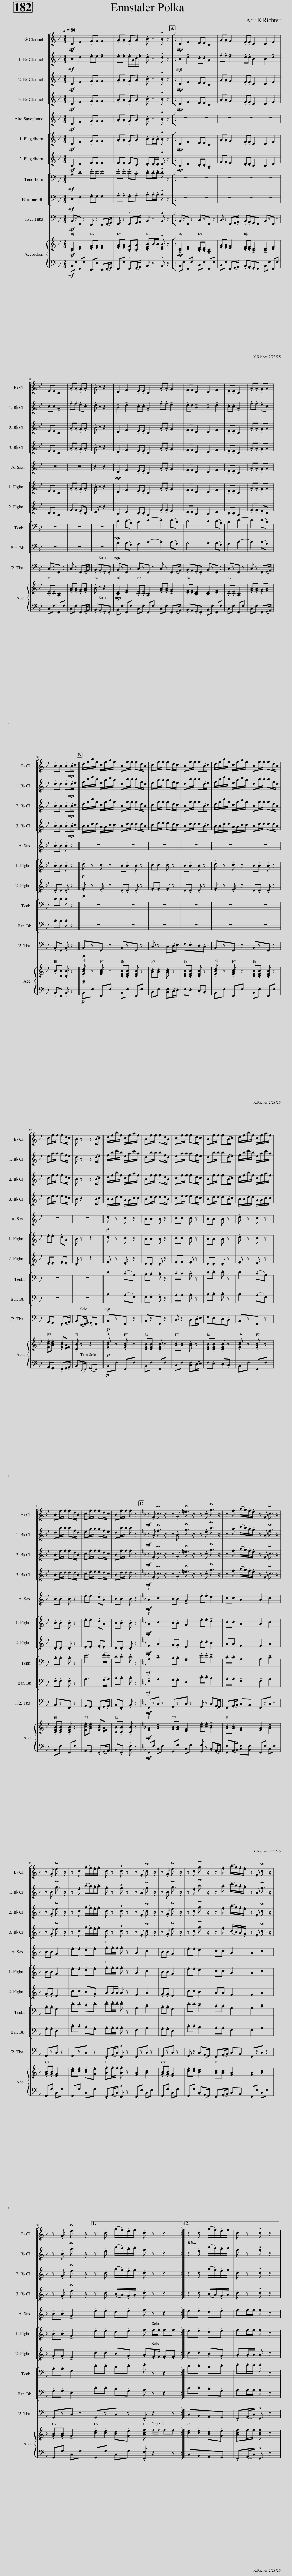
X:1
%%score [ 1 2 3 4 ] 5 [ 6 7 ] [ 8 9 ] [ ] [ ] [ ] 10 { 11 | 12 }
L:1/8
Q:1/4=80
M:2/4
I:linebreak $
K:Bb
V:1 treble transpose=3
V:2 treble transpose=-2
V:3 treble transpose=-2
V:4 treble transpose=-2
V:5 treble transpose=-9
V:6 treble transpose=-2
V:7 treble transpose=-2
V:8 treble transpose=-14
V:9 treble transpose=-14
V:10 bass
V:11 treble
V:12 bass
V:1
[K:Bb]!mf!!mf! =B,2 D2 | .=E.E E2 | .^F.F .=E.F | .G z .G z |:!mp! !tenuto!=B,2 !tenuto!D2 | %5
 .C.C !tenuto!A,2 | .^F.F !tenuto!=E2 | .D.D !tenuto!=B,2 | !tenuto!=B,2 !tenuto!D2 |$ .C.C !tenuto!A,2 | %10
 .^F.F .=E.F | .G z z2 || !tenuto!=B,2 !tenuto!D2 | .C.C !tenuto!A,2 | .^F.F !tenuto!=E2 | %15
 .D.D !tenuto!=B,2 | !tenuto!=B,2 !tenuto!D2 | .C.C !tenuto!A,2 | .^F.F .=E.F |$ .G.G .G!mp!(G/A/) || %20
 =B/d/g/d/ A/d/^f/d/ | Gd/d/ d=B/G/ | Ad/d/ d=B/A/ | Gd/d/ d(G/A/) | =B/d/g/d/ A/d/^f/d/ |$ %25
 Gd/d/ d=B/G/ | Ad/d/ d=B/A/ | G z z (G/A/) || =B/d/g/d/ A/d/^f/d/ | Gd/d/ d=B/G/ | %30
 Ad/d/ d=B/A/ |$ Gd/d/ d(G/A/) | =B/d/g/d/ A/d/^f/d/ | Gd/d/ d=B/G/ | Ad/d/ d=B/A/ | %35
 Gd/d/ d z ||[K:F]!mf! z .D PA3/2 z/ |$ z .E P!courtesy!^c3/2 z/ | z .A Pe3/2 z/ | z .d (^f/e/).d/.^c/ | %40
 z .D PA3/2 z/ | z .E P^c3/2 z/ | z .A (e/d/).^c/.d/ | .A z !^!A z |$ z .D PA3/2 z/ | %45
 z .E P^c3/2 z/ | z .A Pe3/2 z/ | z .d (^f/e/).d/.^c/ | z .D PA3/2 z/ | z .E P^c3/2 z/ ||1 %50
 z .A (e/d/).^c/.d/ |$ .A z z2 :|2[Q:1/4=70] z .A[Q:1/4=65] (e/d/).^c/.d/ |[Q:1/4=60] .A z !^!A z |] %54
V:2
[K:Bb]!mf! c2 =e2 | .f.f !tenuto!f2 | .f.f .f/.=B/.d/.f/ | .=e z !^!e z |:!mp! !tenuto!c2 !tenuto!=e2 | %5
 .d.d !tenuto!=B2 | .g.g !tenuto!f2 | .=e.e !tenuto!c2 | !tenuto!c2 !tenuto!=e2 |$ .d.d !tenuto!=B2 | %10
 .g.g .f.d | .=e z z2 || !tenuto!c2 !tenuto!=e2 | .d.d !tenuto!=B2 | .g.g !tenuto!f2 | %15
 .=e.e !tenuto!c2 | !tenuto!c2 !tenuto!=e2 | .d.d !tenuto!=B2 | .g.g .f.d |$ .=e.e .e!mp!(e/f/) || %20
 g/c'/=e'/c'/ f/=b/d'/b/ | =ec'/c'/ c'g/e/ | f=b/b/ bg/f/ | =ec'/c'/ c'(e/f/) | g/c'/=e'/c'/ f/=b/d'/b/ |$ %25
 =ec'/c'/ c'g/e/ | f=b/b/ bg/f/ | =e z z (e/f/) || g/c'/=e'/c'/ f/=b/d'/b/ | =ec'/c'/ c'g/e/ | %30
 f=b/b/ bg/f/ |$ =ec'/c'/ c'(e/f/) | g/c'/=e'/c'/ f/=b/d'/b/ | =ec'/c'/ c'g/e/ | f=b/b/ bg/f/ | %35
 =ec'/c'/ c' z ||[K:F]!mf! z .=B Pg3/2 z/ |$ z .c Pa3/2 z/ | z .^f Pc'3/2 z/ | z .=b (d'/c'/).b/.a/ | %40
 z .=B Pg3/2 z/ | z .c Pa3/2 z/ | z .^f (c'/=b/).a/.b/ | .g z !^!g z |$ z .=B Pg3/2 z/ | %45
 z .c Pa3/2 z/ | z .^f Pc'3/2 z/ | z .=b (d'/c'/).b/.a/ | z .=B Pg3/2 z/ | z .c Pa3/2 z/ ||1 %50
 z .^f (c'/=b/).a/.b/ |$ .g z z2 :|2 z .^f (c'/=b/).a/.b/ | .g z !^!g z |] %54
V:3
[K:Bb]!mf! =E2 G2 | .A.A A2 | .=B.B .A.B | .c z .c z |:!mp! !tenuto!=E2 !tenuto!G2 | %5
 .F.F !tenuto!D2 | .=B.B !tenuto!A2 | .G.G !tenuto!=E2 | !tenuto!=E2 !tenuto!G2 |$ .F.F !tenuto!D2 | %10
 .=B.B .A.B | .c z z2 || !tenuto!=E2 !tenuto!G2 | .F.F !tenuto!D2 | .=B.B !tenuto!A2 | %15
 .G.G !tenuto!=E2 | !tenuto!=E2 !tenuto!G2 | .F.F !tenuto!D2 | .=B.B .A.B |$ .c.c .c!mp!(c/d/) || %20
 =e/g/c'/g/ d/g/=b/g/ | cg/g/ g=e/c/ | dg/g/ g=e/d/ | cg/g/ g(c/d/) | =e/g/c'/g/ d/g/=b/g/ |$ %25
 cg/g/ g=e/c/ | dg/g/ g=e/d/ | c z z (c/d/) || =e/g/c'/g/ d/g/=b/g/ | cg/g/ g=e/c/ | %30
 dg/g/ g=e/d/ |$ cg/g/ g(c/d/) | =e/g/c'/g/ d/g/=b/g/ | cg/g/ g=e/c/ | dg/g/ g=e/d/ | %35
 cg/g/ g z ||[K:F]!mf! z .G Pd3/2 z/ |$ z .A P!courtesy!^f3/2 z/ | z .d Pa3/2 z/ | z .g (=b/a/).g/.^f/ | %40
 z .G Pd3/2 z/ | z .A P^f3/2 z/ | z .d (a/g/).^f/.g/ | .d z !^!d z |$ z .G Pd3/2 z/ | %45
 z .A P^f3/2 z/ | z .d Pa3/2 z/ | z .g (=b/a/).g/.^f/ | z .G Pd3/2 z/ | z .A P^f3/2 z/ ||1 %50
 z .d (a/g/).^f/.g/ |$ .d z z2 :|2 z .d (a/g/).^f/.g/ | .d z !^!d z |] %54
V:4
[K:Bb]!mf! =E2 G2 | .A.A A2 | .=B.B .A.B | .c z .c z |:!mp! !tenuto!=E2 !tenuto!G2 | %5
 .F.F !tenuto!D2 | .=B.B !tenuto!A2 | .G.G !tenuto!=E2 | !tenuto!=E2 !tenuto!G2 |$ .F.F !tenuto!D2 | %10
 .=B.B .A.B | .c z z2 || !tenuto!=E2 !tenuto!G2 | .F.F !tenuto!D2 | .=B.B !tenuto!A2 | %15
 .G.G !tenuto!=E2 | !tenuto!=E2 !tenuto!G2 | .F.F !tenuto!D2 | .=B.B .A.B |$ .c.c .c!mp!(c/d/) || %20
 c/c/=e/e/ =B/B/d/d/ | c=e/e/ ee/c/ | df/f/ f=e/d/ | c=e/e/ e(c/d/) | c/c/=e/e/ =B/B/d/d/ |$ %25
 c=e/e/ ee/c/ | df/f/ f=e/d/ | c z2 (c/d/) || c/c/=e/e/ =B/B/d/d/ | c=e/e/ ee/c/ | %30
 df/f/ f=e/d/ |$ c=e/e/ e((c/d/)) | c/c/=e/e/ =B/B/d/d/ | c=e/e/ ee/c/ | df/f/ f=e/d/ | %35
 c=e/e/ e z ||[K:F]!mf! z .G Pd3/2 z/ |$ z .A P!courtesy!^f3/2 z/ | z .d Pa3/2 z/ | z .g (=b/a/).g/.^f/ | %40
 z .G Pd3/2 z/ | z .A P^f3/2 z/ | z .d (a/g/).^f/.g/ | .d z !^!d z |$ z .G Pd3/2 z/ | %45
 z .A P^f3/2 z/ | z .d Pa3/2 z/ | z .g ((d/c/)).=B/.A/ | z .G Pd3/2 z/ | z .A P^f3/2 z/ ||1 %50
 z .d ((c/=B/)).A/.B/ |$ .d z z2 :|2 z .d ((c/=B/)).A/.B/ | .d z !^!d z |] %54
V:5
[K:Bb]!mf! =B2 d2 | .=e.e e2 | .^f.f .=e.f | .g z .g z |: z4 | %5
 z4 | z4 | z4 | z4 |$ z4 | %10
 z4 | z2 z2 ||!mp! !tenuto!=B2 !tenuto!d2 | .c.c !tenuto!A2 | .^f.f !tenuto!=e2 | %15
 .d.d !tenuto!=B2 | !tenuto!=B2 !tenuto!d2 | .c.c !tenuto!A2 | .^f.f .=e.f |$ .g.g .g z || %20
 z4 | z4 | z4 | z4 | z4 |$ %25
 z4 | z4 | z4 ||!p! .=b z .a z | .g.g .g z | %30
 .a.a .a z |$ .g.g .g z | .=b z .a z | .g.g .g z | .c'.c' .=b.^f | %35
 .g.g .g z ||[K:F]!mf! !tenuto!^f2 !tenuto!a2 |$ .g.g !tenuto!e2 | .^c'.c' !tenuto!=b2 | .a.a !tenuto!^f2 | %40
 !tenuto!^f2 !tenuto!a2 | .g.g !tenuto!e2 | .^c'.c' .=b.c' | .d'.d'/.d'/ .d' z |$ !tenuto!^f2 !tenuto!a2 | %45
 .g.g !tenuto!e2 | .^c'.c' !tenuto!=b2 | .a.a !tenuto!^f2 | !tenuto!^f2 !tenuto!a2 | .g.g !tenuto!e2 ||1 %50
 .^c'.c' .=b.c' |$ .d' z z2 :|2 .^c'.c' .=b.c' | .d'.d'/.d'/ .d' z |] %54
V:6
[K:Bb]!mf! =E2 G2 | .A.A A2 | .=B.B .A.B | .c.c/.c/ .c z |:!mp! !tenuto!=E2 !tenuto!G2 | %5
 .F.F !tenuto!D2 | .=B.B !tenuto!A2 | .G.G !tenuto!=E2 | !tenuto!=E2 !tenuto!G2 |$ .F.F !tenuto!D2 | %10
 .=B.B .A.B | .c z z2 || !tenuto!=E2 !tenuto!G2 | .F.F !tenuto!D2 | .=B.B !tenuto!A2 | %15
 .G.G !tenuto!=E2 | !tenuto!=E2 !tenuto!G2 | .F.F !tenuto!D2 | .=B.B .A.B |$ .c.c .c z || %20
!p! .=e z .d z | .c.c .c z | .d.d .d z | .c.c .c z | .=e z .d z |$ %25
 .c.c .c z | .f.f .=e.=B | .c z z2 || .=e z .d z | .c.c .c z | %30
 .d.d .d z |$ .c.c .c z | .=e z .d z | .c.c .c z | .f.f .=e.=B | %35
 .c.c .c z ||[K:F]!mf! !tenuto!=B2 !tenuto!d2 |$ .c.c !tenuto!A2 | .^f.f !tenuto!e2 | .d.d !tenuto!=B2 | %40
 !tenuto!=B2 !tenuto!d2 | .c.c !tenuto!A2 | .^f.f .e.f | .g.g/.g/ .g z |$ !tenuto!=B2 !tenuto!d2 | %45
 .c.c !tenuto!A2 | .^f.f !tenuto!e2 | .d.d !tenuto!=B2 | !tenuto!=B2 !tenuto!d2 | .c.c !tenuto!A2 ||1 %50
 .^f.f .e.f |$ .g .g/.g/ .g.g :|2 .^f.f .e.f | .g.g/.g/ .g z |] %54
V:7
[K:Bb]!mf! C2 =E2 | .F.F F2 | .F.F .F.D | .=E.E/.E/ .E z |:!mp! !tenuto!C2 !tenuto!=E2 | %5
 .D.D !tenuto!=B,2 | .G.G !tenuto!F2 | .=E.E !tenuto!C2 | !tenuto!C2 !tenuto!=E2 |$ .D.D !tenuto!=B,2 | %10
 .G.G .F.D | .=E z z2 || !tenuto!C2 !tenuto!=E2 | .D.D !tenuto!=B,2 | .G.G !tenuto!F2 | %15
 .=E.E !tenuto!C2 | !tenuto!C2 !tenuto!=E2 | .D.D !tenuto!=B,2 | .G.G .F.D |$ .=E.E .E z || %20
!p! .G z .F z | .=E.E .E z | .G.G .G z | .=E.E .E z | .G z .F z |$ %25
 .=E.E .E z | .F.F .G.F | .=E z z2 || .G z .F z | .=E.E .E z | %30
 .G.G .G z |$ .=E.E .E z | .G z .F z | .=E.E .E z | .F.F .G.F | %35
 .=E.E .E z ||[K:F]!mf! !tenuto!G2 !tenuto!=B2 |$ .A.A !tenuto!^F2 | .d.d !tenuto!c2 | .=B.B !tenuto!G2 | %40
 !tenuto!G2 !tenuto!=B2 | .A.A !tenuto!^F2 | .d.d .c.A | .=B.B/.B/ .B z |$ !tenuto!G2 !tenuto!=B2 | %45
 .A.A !tenuto!^F2 | .d.d !tenuto!c2 | .=B.B !tenuto!G2 | !tenuto!G2 !tenuto!=B2 | .A.A !tenuto!^F2 ||1 %50
 .d.d .c.A |$ .=B.G/.G/ .G.G :|2 .d.d .c.A | .=B.B/.B/ .B z |] %54
V:8
[K:Bb]!mf! c2 =e2 | .f.f f2 | .f.f .f.d | .=e.e/.e/ .e z |: z4 | %5
 z4 | z4 | z4 | z4 |$ z4 | %10
 z4 | z4 ||!mp! =e2 (ec) | d2 f2- | f2 (fd) | %15
 =e4 | =e2 (ec) | d2 f2- | f2 (fd) |$ .=e.e .e z || %20
 z4 | z4 | z4 | z4 | z4 |$ %25
 z4 | z4 | z4 || =e2 (d=B) | .c.c .c z | %30
 .d.d .d z |$ .=e.e .e z | =e2 (d=B) | .c.c .c z | f3 (g/f/) | %35
 .=e.e .e z ||[K:F]!mf! !tenuto!=B2 !tenuto!d2 |$ .c.c !tenuto!A2 | .^f.f !tenuto!e2 | .d.d !tenuto!=B2 | %40
 !tenuto!=B2 !tenuto!d2 | .c.c !tenuto!A2 | .^f.f .e.f | .g.g/.g/ .g z |$ !tenuto!=B2 !tenuto!d2 | %45
 .c.c !tenuto!A2 | .^f.f !tenuto!e2 | .d.d !tenuto!=B2 | !tenuto!=B2 !tenuto!d2 | .c.c !tenuto!A2 ||1 %50
 .^f.f .e.f |$ .g z z2 :|2 .^f.f .e.f | .g.g/.g/ .g z |] %54
V:9
[K:Bb]!mf! =E2 G2 | .A.A A2 | .=B.B .A.B | .c.c/.c/ .c z |: z4 | %5
 z4 | z4 | z4 | z4 |$ z4 | %10
 z4 | z4 ||!mp! c2 (cA) | =B2 d2- | d2 (d=B) | %15
 c4 | c2 (cA) | =B2 d2- | d2 (d=B) |$ .c.c .c z || %20
 z4 | z4 | z4 | z4 | z4 |$ %25
 z4 | z4 | z4 ||!mp! c2 (=BG) | .G.G .G z | %30
 .=B.B .B z |$ .c.c .c z | c2 (=BG) | .G.G .G z | =B3 (A/B/) | %35
 .c.c .c z ||[K:F]!mf! !tenuto!G2 !tenuto!=B2 |$ .A.A !tenuto!^F2 | .d.d !tenuto!c2 | .=B.B !tenuto!G2 | %40
 !tenuto!G2 !tenuto!=B2 | .A.A !tenuto!^F2 | .d.d .c.A | .=B.B/.B/ .B z |$ !tenuto!G2 !tenuto!=B2 | %45
 .A.A !tenuto!^F2 | .d.d !tenuto!c2 | .=B.B !tenuto!G2 | !tenuto!G2 !tenuto!=B2 | .A.A !tenuto!^F2 ||1 %50
 .d.d .c.A |$ .=B z z2 :|2 .d.d .c.A | .=B.B/.B/ .B z |] %54
V:10
!mf! B,,zF,, z | E,, z E,,(F,,/G,,/) | F,, z !^!F,,(G,,/A,,/) | B,, z !^!B,, z |: B,,zF,, z | %5
 C,zF,, z | C, z F,,(G,,/A,,/) | .B,,.A,,.G,,.F,, | B,,zF,, z |$ C,zF,, z | %10
 C, z F,,(G,,/A,,/) | .B,,.A,,.G,,.F,, || B,,zF,, z | C,zF,, z | C, z F,,(G,,/A,,/) | %15
 .B,,.A,,.G,,.F,, | B,,zF,, z | C,zF,, z | C, z F,,(G,,/A,,/) |$ .B,,.F,, .B,, z || %20
!p! B,,zF,, z | B,,zF,, z | C, z C,(D,/E,/) | .F,.E,.D,.C, | B,,zF,, z |$ %25
 B,,zF,, z | A,,G,, .F,,(G,,/A,,/) | B,,(E,,/F,,/) (_G,,F,,) ||!p! B,,zF,, z | B,,zF,, z | %30
 C, z C,(D,/E,/) |$ .F,.E,.D,.C, | B,,zF,, z | B,,zF,, z | A,,G,, .F,,(G,,/A,,/) | %35
 B,,.F,, .B,, z ||[K:F]!mf! F,,zC, z |$ G,,zC, z | G,, z .C,(A,,/G,,/) | F,,(A,,/B,,/) C,B,, | %40
 F,,zC, z | G,,zC, z | G,,zC, z | .F,,(A,,/C,/) !^!F,, z |$ F,,zC, z | %45
 G,,zC, z | G,, z .C,(A,,/G,,/) | F,,(A,,/B,,/) C,B,, | F,,zC, z | G,,zC, z ||1 %50
 G,,zC, z |$ .F,, z2 z :|2 C,B,,A,,G,, | .F,,(A,,/C,/) !^!F,, z |] %54
V:11
!mf! [B,D]2 [DF]2 | .[EG].[EG] [EG]2 | .[FA].[FA] .[CG].[CA] | .[DFB].B/.B/ .[DFB] z |:!mp! !tenuto![B,D]2 !tenuto![DF]2 | %5
 .[CE].[CE] !tenuto![A,C]2 | .[FA].[FA] !tenuto![EG]2 | .[DF].[DF] !tenuto![B,D]2 | !tenuto![B,D]2 !tenuto![DF]2 |$ .[CE].[CE] !tenuto![A,C]2 | %10
 .[FA].[FA] .[EG].[FA] | .B z z2 ||!mp! !tenuto![B,D]2 !tenuto![DF]2 | .[CE].[CE] !tenuto![A,C]2 | .[FA].[FA] !tenuto![EG]2 | %15
 .[DF].[DF] !tenuto![B,D]2 | !tenuto![B,D]2 !tenuto![DF]2 | .[CE].[CE] !tenuto![A,C]2 | .[FA].[FA] .[EG].[FA] |$ .B.[DB] .[DB] z || %20
!p! .[FBd] z .[FAc] z | .[DFB].[DFB] .[DFB] z | .[Ac].[Ac] .[Ac] z | .[DFB].[DFB] .[DFB] z | .[FBd] z .[FAc] z |$ %25
 .[DFB].[DFB] .[DFB] z | .[Fce].[Ace] .[FBd].[EFA] | .[DB] z z2 ||!p! .[FBd] z .[FAc] z | .[DFB].[DFB] .[DFB] z | %30
 .[Ac].[Ac] .[Ac] z |$ .[DFB].[DFB] .[DFB] z | .[FBd] z .[FAc] z | .[DFB].[DFB] .[DFB] z | .[Fce].[Ace] .[FBd].[EFA] | %35
 .[DB].[DB] .[DB] z ||[K:F]!mf! !tenuto![FA]2 !tenuto![Ac]2 |$ .[GB].[GB] !tenuto![EG]2 | .[ce].[ce] !tenuto![Bd]2 | .[Ac].[Ac] !tenuto![FA]2 | %40
 !tenuto![FA]2 !tenuto![Ac]2 | .[GB].[GB] !tenuto![EG]2 | .[ce].[ce] .[Bd].[Ge] | .[Af].f/.f/ .[Af] z |$ !tenuto![FA]2 !tenuto![Ac]2 | %45
 .[GB].[GB] !tenuto![EG]2 | .[ce].[ce] !tenuto![Bd]2 | .[Ac].[Ac] !tenuto![FA]2 | !tenuto![FA]2 !tenuto![Ac]2 | .[GB].[GB] !tenuto!G2 ||1 %50
 .[ce].[ce] .[Bd].[Ge] |$ .[Acf] .f/.f/ .f.f :|2 .[ce].[ce] .[Bd].[Ge] | .[Acf].f/.f/ .[Acf] z |] %54
V:12
!mf! B,,F, F,,F, | E,,E, E,,(F,,/G,,/) | F,,F, !^!F,,(G,,/A,,/) | B,, z !^!B,, z |: B,,F, F,,F, | %5
 C,F, F,,F, | C,F, F,,(G,,/A,,/) | .B,,.A,,.G,,.F,, | B,,F, F,,F, |$ C,F, F,,F, | %10
 C,F, F,,(G,,/A,,/) | .B,,.A,,.G,,.F,, || B,,F, F,,F, | C,F, F,,F, | C,F, F,,((G,,/A,,/)) | %15
 .B,,.A,,.G,,.F,, | B,,F, F,,F, | C,F, F,,F, | C,F, F,,((G,,/A,,/)) |$ .B,,.F,, .B,, z || %20
!p! B,,F, F,,F, | B,,F, F,,F, | C,F, [C,F,](D,/E,/) | .F,.E, .D,.C, | B,,F, F,,F, |$ %25
 B,,F, F,,F, | A,,G,, .F,,(G,,/A,,/) | B,,(E,,/F,,/) (_G,,F,,) ||!p!!p! B,,F, F,,F, | B,,F, F,,F, | %30
 C,F, [C,F,]((D,/E,/)) |$ .F,.E, .D,.C, | B,,F, F,,F, | B,,F, F,,F, | A,,G,, .F,,((G,,/A,,/)) | %35
 B,,.F,, .[B,,F,] z ||[K:F]!mf! F,,F, C,F, |$ G,,G, C,G, | [G,,G,] z .C,(A,,/G,,/) | [F,,F,](A,,/B,,/) [C,F,][B,,F,] | %40
 F,,F, C,F, | G,,G, C,G, | G,,G, C,G, | .F,,(A,,/C,/) !^!F,, z |$ F,,F, C,F, | %45
 G,,G, C,G, | G,,G, .C,(A,,/G,,/) | F,,(A,,/B,,/) C,B,, | F,,F, C,F, | G,,G, C,G, ||1 %50
 G,,G, C,G, |$ .[F,,F,] z2 z :|2 C,B,,A,,G,, | .F,,(A,,/C,/) !^!F,, z |] %54
